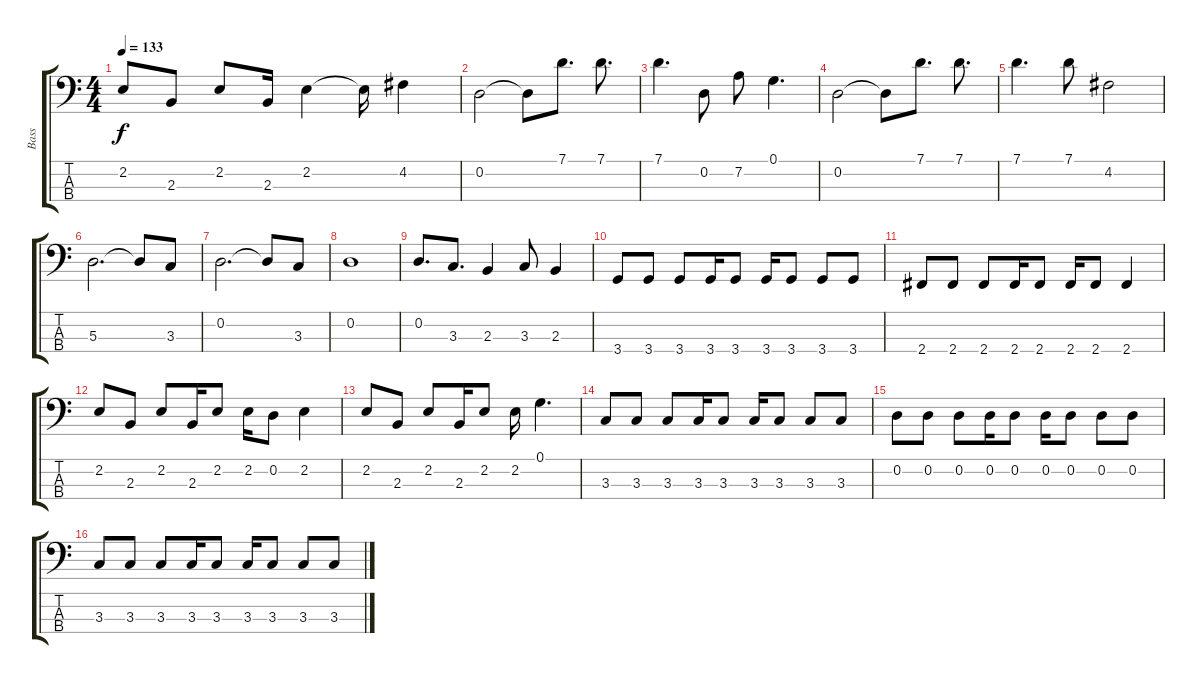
\track ("Bass" "Bass") {instrument electricbasspick}
\staff {score tabs}
\tuning (G2 D2 A1 E1) {hide}
\ts (4 4)
\tempo 133
\clef f4
\ks c
2.2.8{dy f} 2.3.8 2.2.8 2.3.16 2.2.4 2.2{t}.16 4.2.4 |
0.2.2 0.2{t}.8 7.1.8{d} 7.1.8{d} |
7.1.4{d} 0.2.8 7.2.8 0.1.4{d} |
0.2.2 0.2{t}.8 7.1.8{d} 7.1.8{d} |
7.1.4{d} 7.1.8 4.2.2 |
5.3.2{d} 5.3{t}.8 3.3.8 |
0.2.2{d} 0.2{t}.8 3.3.8 |
0.2.1 |
0.2.8{d} 3.3.8{d} 2.3.4 3.3.8 2.3.4 |
3.4.8 3.4.8 3.4.8 3.4.16 3.4.8 3.4.16 3.4.8 3.4.8 3.4.8 |
2.4.8 2.4.8 2.4.8 2.4.16 2.4.8 2.4.16 2.4.8 2.4.4 |
2.2.8 2.3.8 2.2.8 2.3.16 2.2.8 2.2.16 0.2.8 2.2.4 |
2.2.8 2.3.8 2.2.8 2.3.16 2.2.8 2.2.16 0.1.4{d} |
3.3.8 3.3.8 3.3.8 3.3.16 3.3.8 3.3.16 3.3.8 3.3.8 3.3.8 |
0.2.8 0.2.8 0.2.8 0.2.16 0.2.8 0.2.16 0.2.8 0.2.8 0.2.8 |
3.3.8 3.3.8 3.3.8 3.3.16 3.3.8 3.3.16 3.3.8 3.3.8 3.3.8
